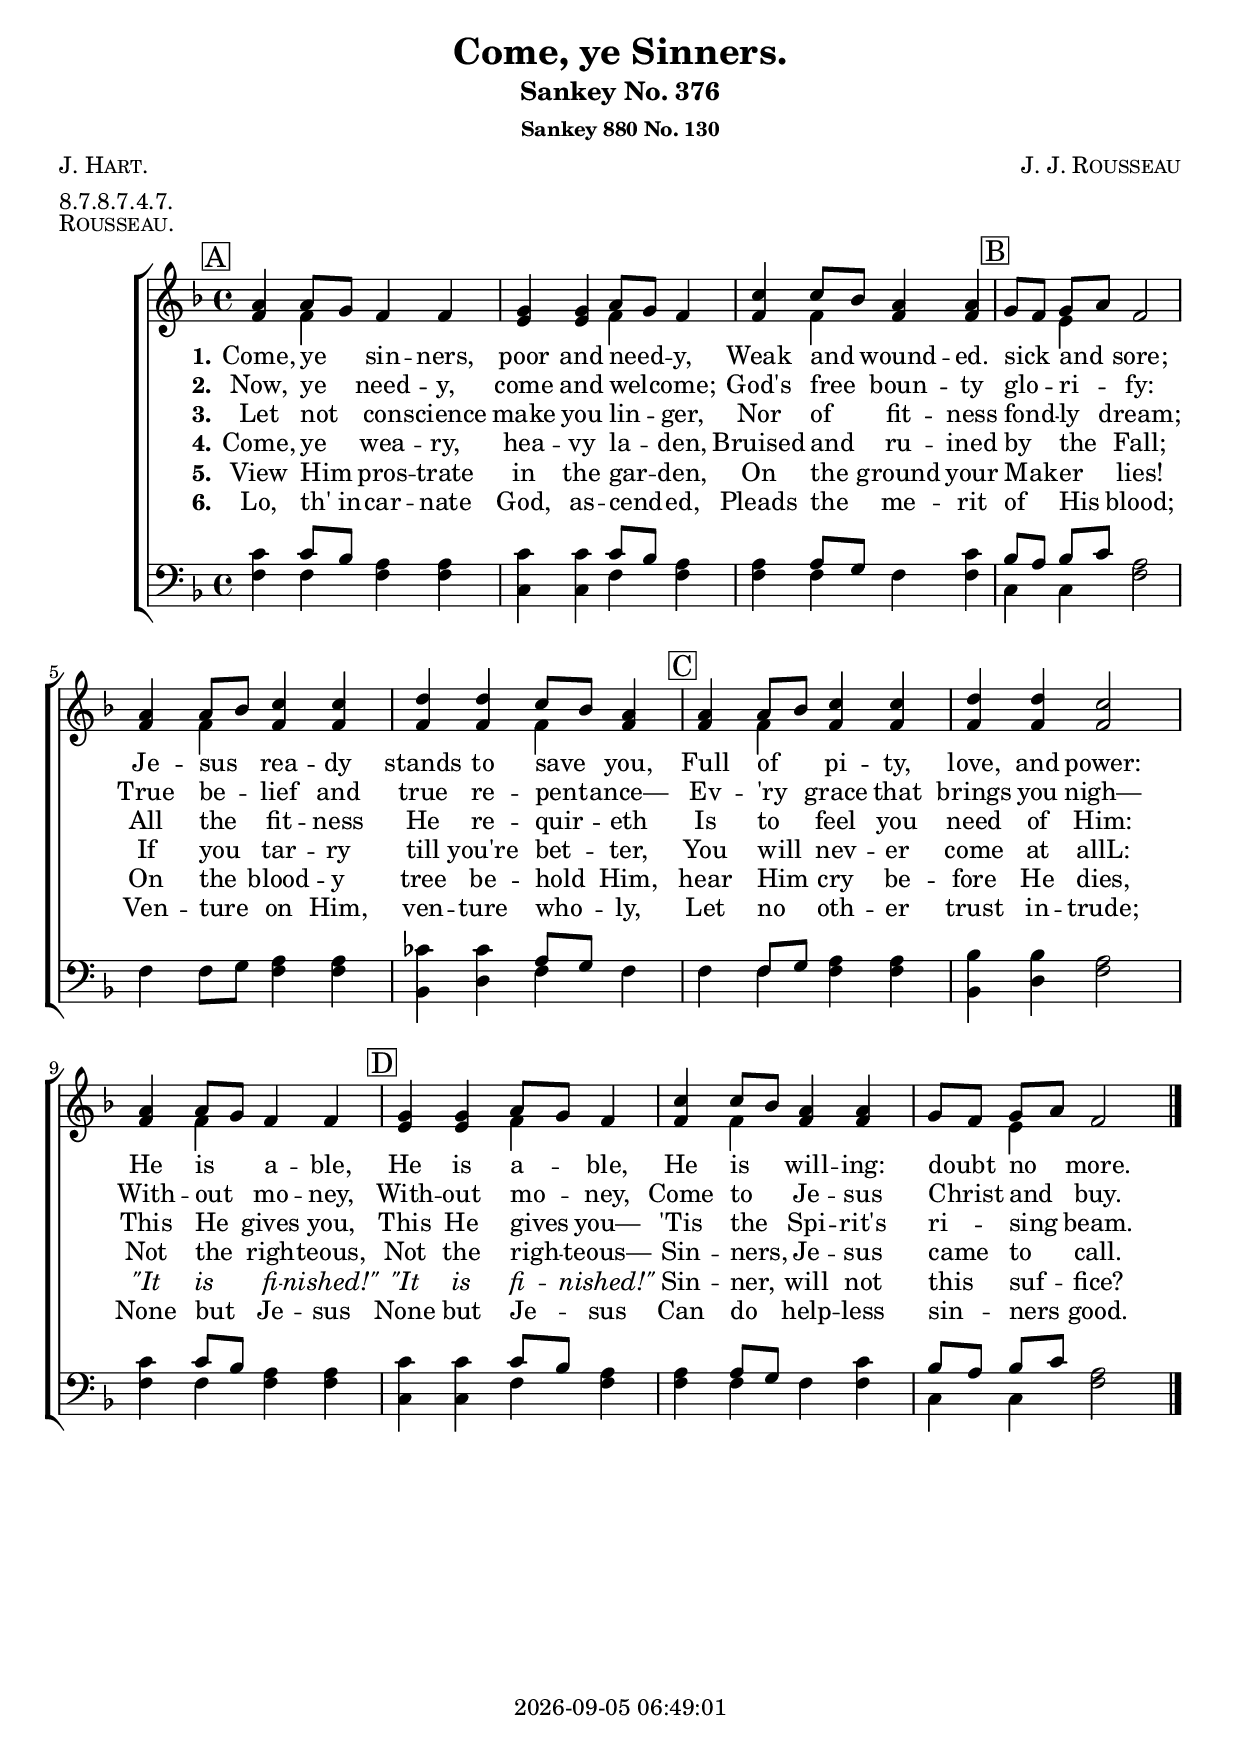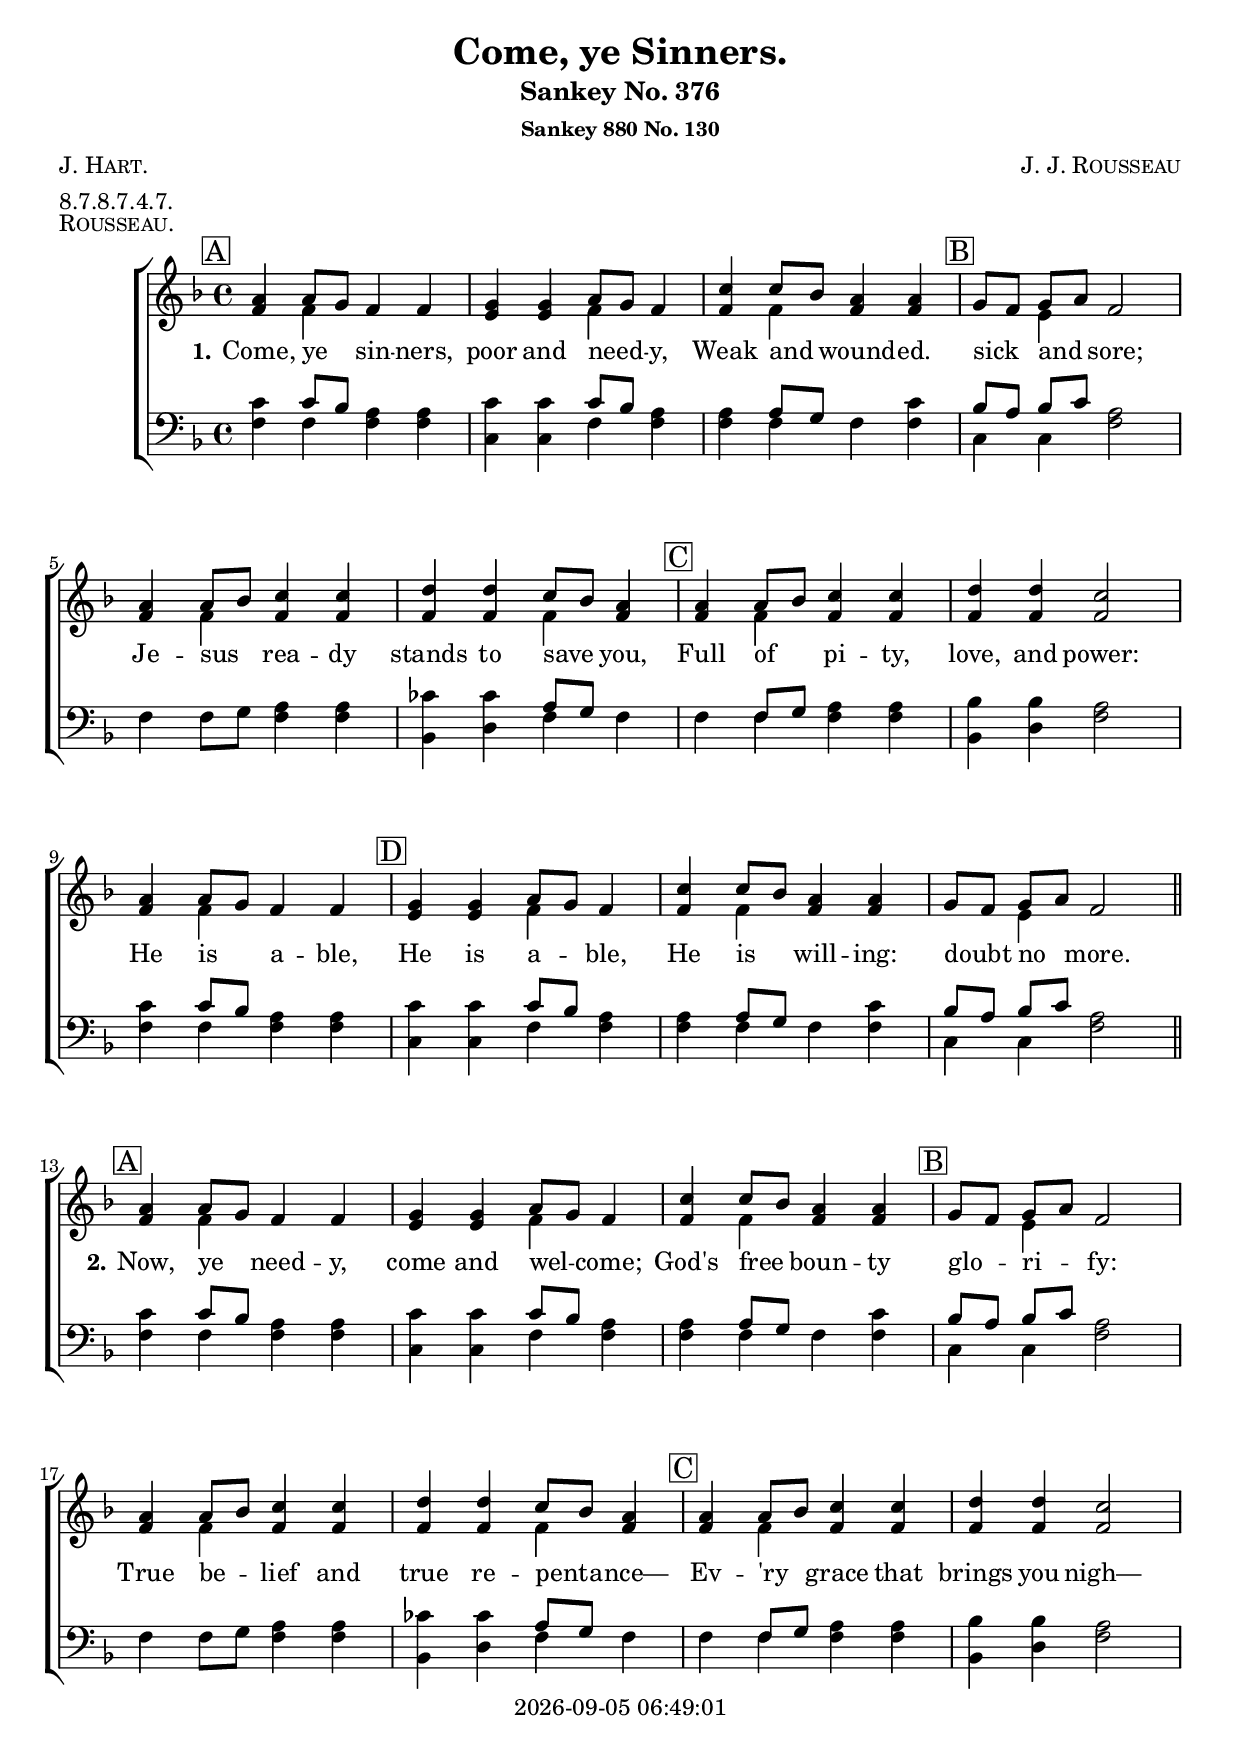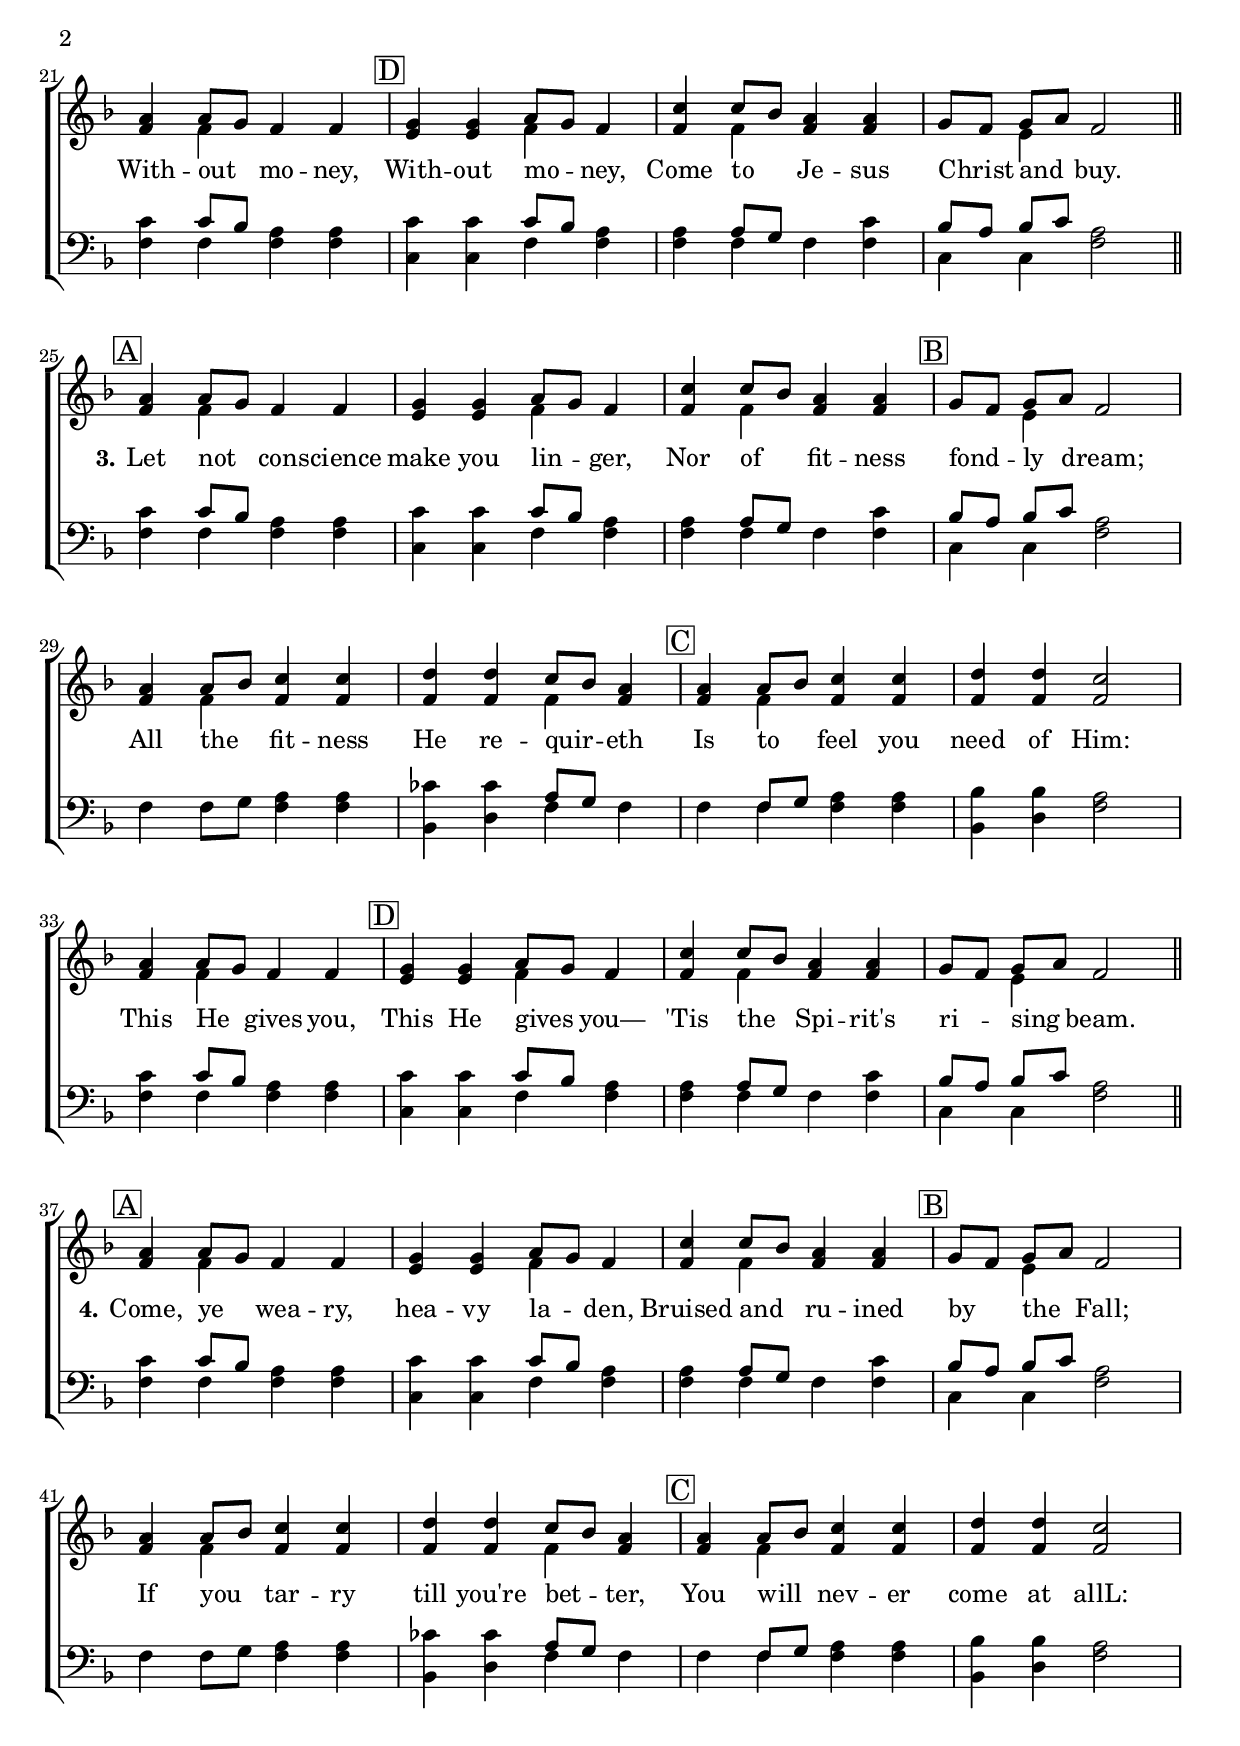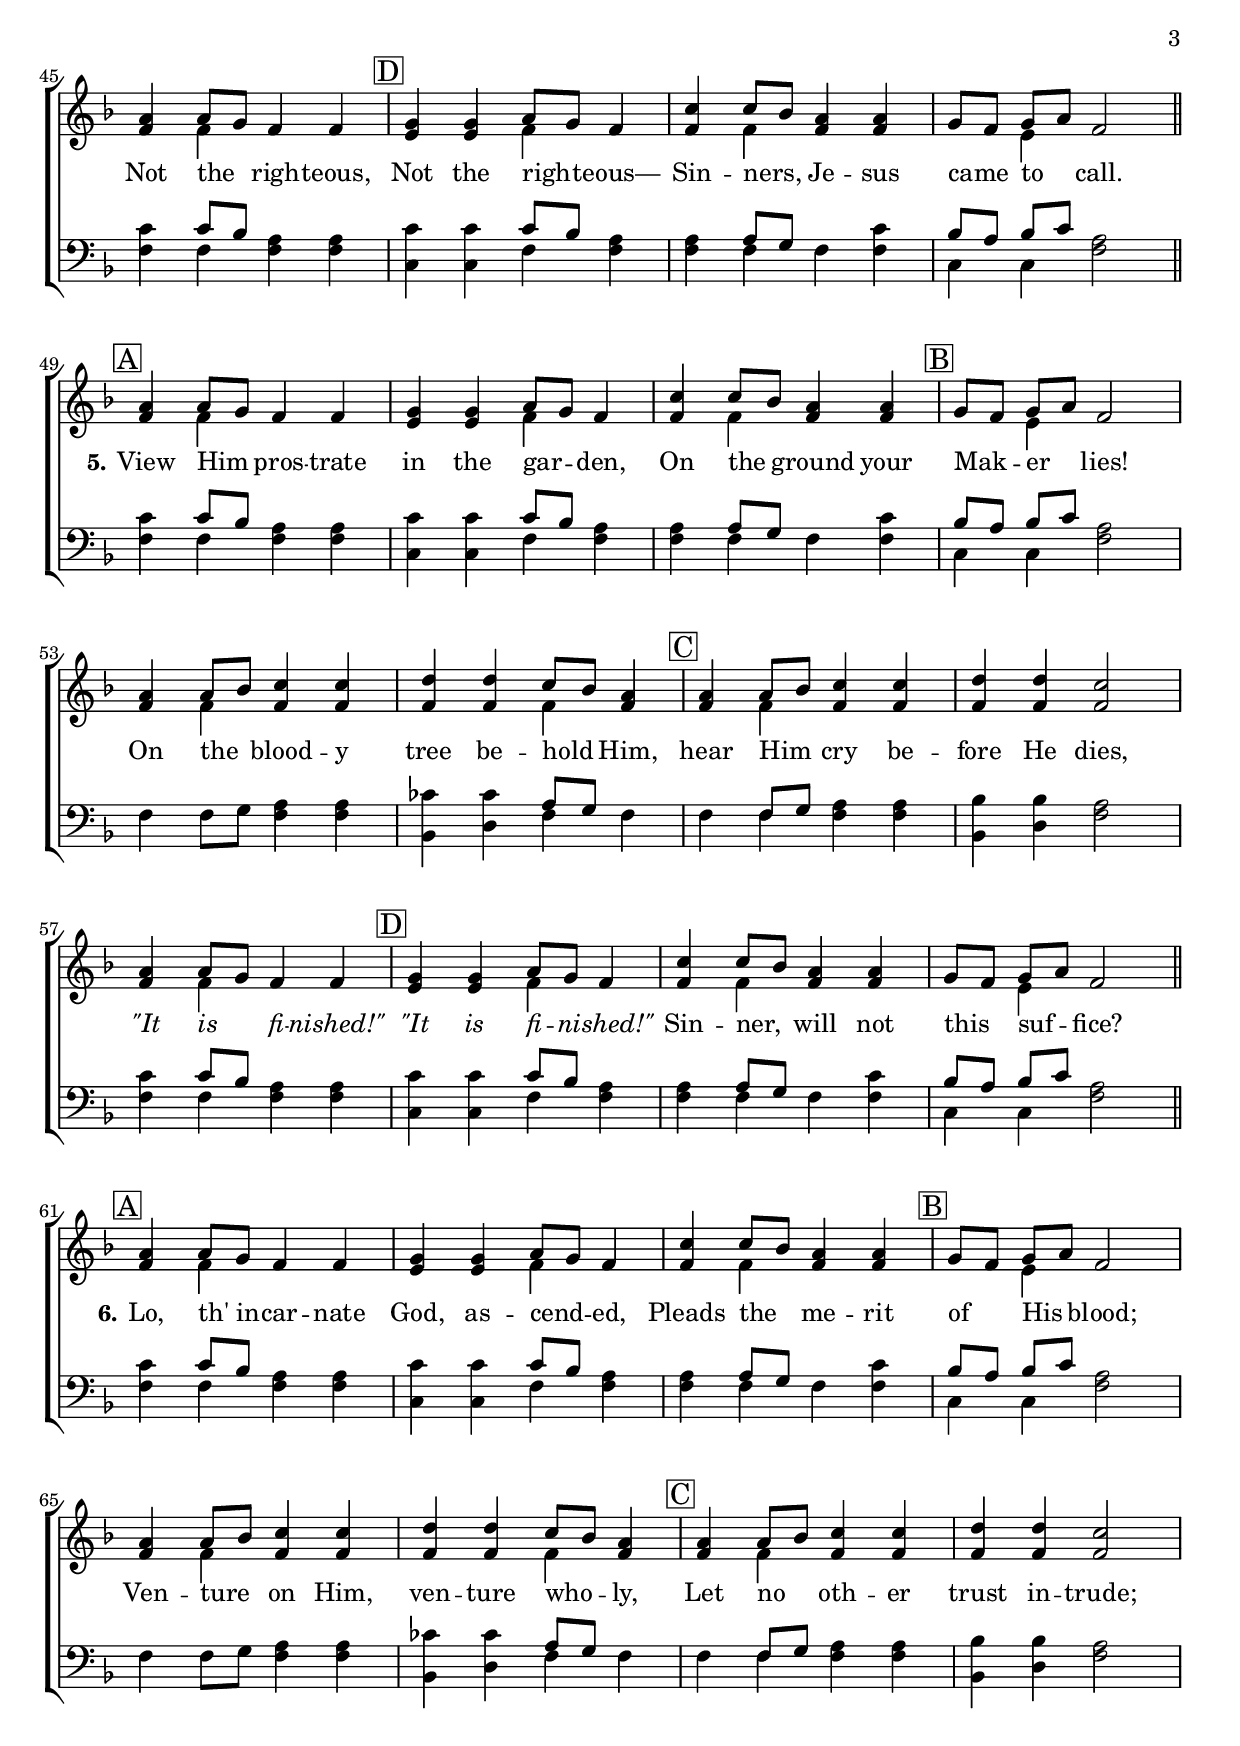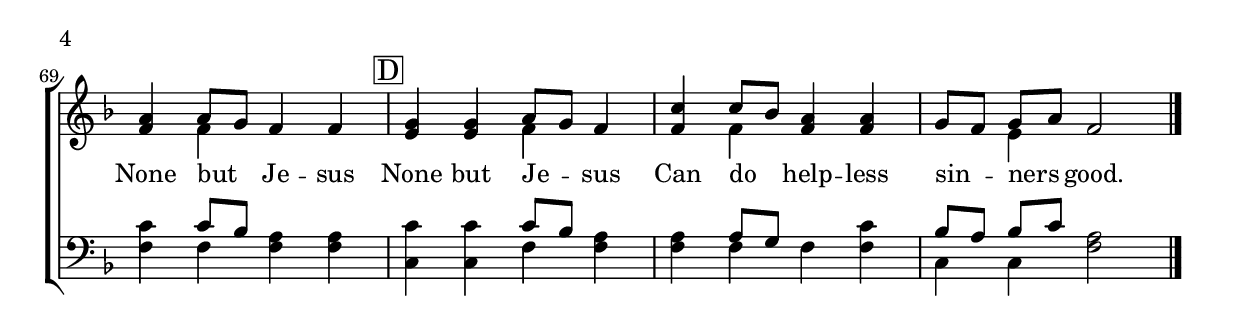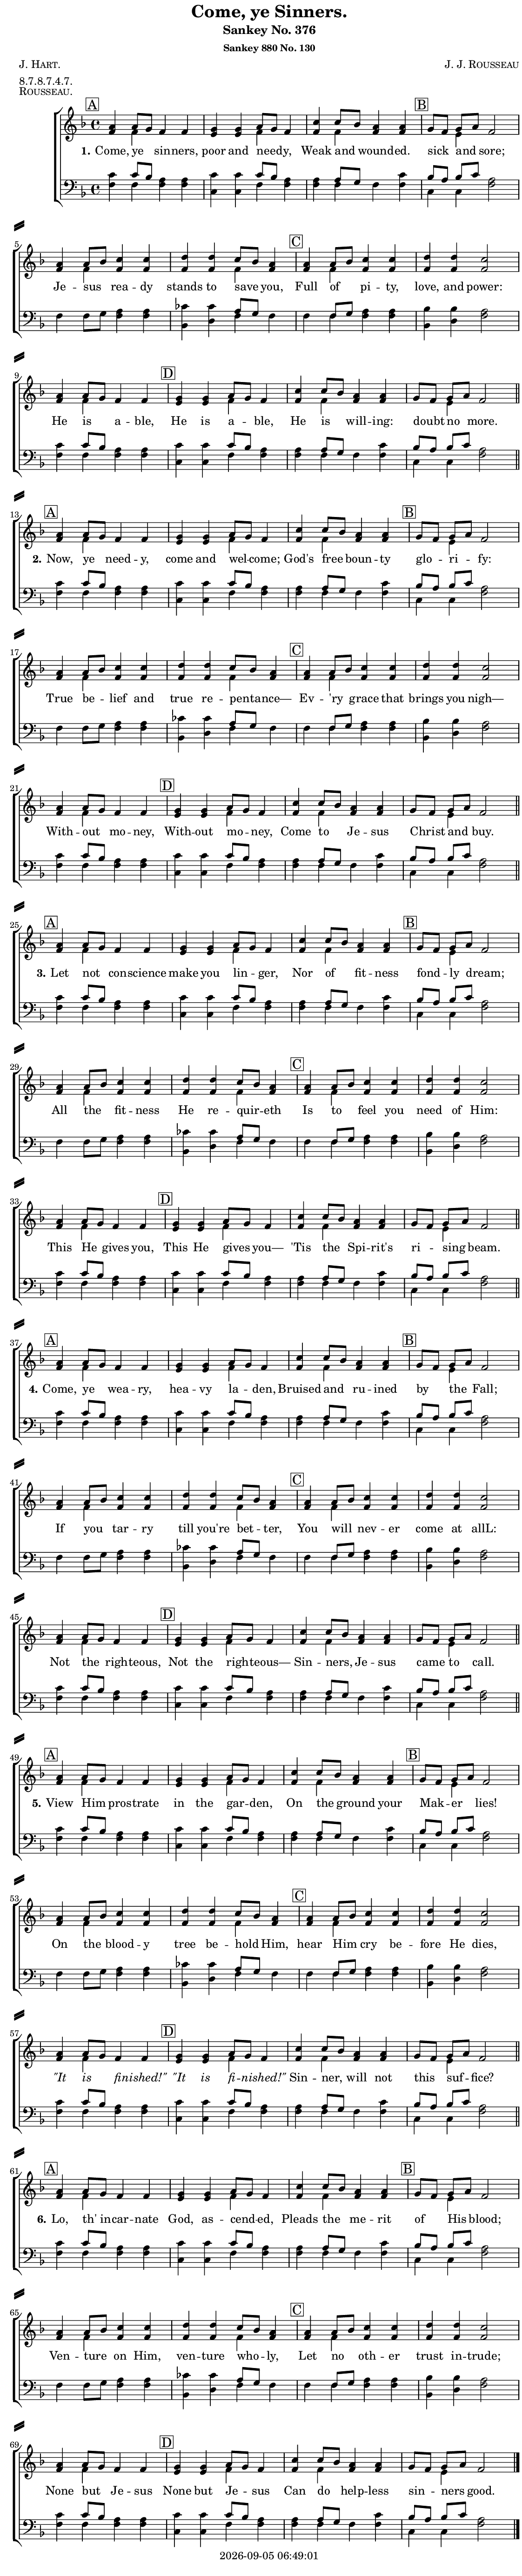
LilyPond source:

\version "2.22.1"

\include "articulate.ly"

today = #(strftime "%Y-%m-%d %H:%M:%S" (localtime (current-time)))

\header {
% centered at top
%  dedication  = "dedication"
  title       = "Come, ye Sinners."
  subtitle    = "Sankey No. 376"
  subsubtitle = "Sankey 880 No. 130"
%  instrument  = "instrument"
  
% arrangement of following lines:
%
%  poet    composer
%  meter   arranger
%  piece       opus

  composer    = \markup\smallCaps "J. J. Rousseau"
%  arranger    = "arranger"
%  opus        = "opus"

  poet        = \markup\smallCaps "J. Hart."
  meter       = \markup\smallCaps "8.7.8.7.4.7."
  piece       = \markup\smallCaps "Rousseau."

% centered at bottom
% tagline     = "tagline" % default lilypond version
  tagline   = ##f
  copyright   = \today
}

% #(set-global-staff-size 16)

global = {
  \key f \major
  \time 4/4
}

RehearsalTrack = {
% \set Score.currentBarNumber = #5
  \mark \markup { \box "A" } s1*3
  \mark \markup { \box "B" } s1*3
  \mark \markup { \box "C" } s1*3
  \mark \markup { \box "D" } s1*3
}

TempoTrack = {
  \set Score.tempoHideNote = ##t
  \tempo 4=120
}

nl = { \bar "||" \break }

soprano = \relative {
  \autoBeamOff
  a'4 8[g] f4 4
  g4 4 a8[g] f4
  c'4 8[bes] a4 4
  g8[f] g[a] f2 % B
  a4 8[bes] c4 4
  d4 4 c8[bes] a4
  a4 8[bes] c4 4 % C
  d4 4 c2
  a4 8[g] f4 4
  g4 4 a8[g] f4 % D
  c'4 8[bes] a4 4
  g8[f] g[a] f2
}

alto = \relative {
  \autoBeamOff
  f'4 4 4 4
  e4 4 f4 4
  f4 4 4 4
  g8[f] e4 f2 % B
  f4 4 4 4
  f4 4 4 4
  f4 4 4 4 % C
  f4 4 2
  f4 4 4 4
  e4 4 f f % D
  f4 4 4 4
  g8[f] e4 f2
}

tenor = \relative {
  \autoBeamOff
  c'4 8[bes] a4 4
  c4 4 8[bes] a4
  a4 8[g] f4 c'
  bes8[a] bes[c] a2 % B
  f4 8[g] a4 4
  ces4 4 a8[g] f4
  f4 8[g] a4 4 % C
  bes4 4 a2
  c4 8[bes] a4 4
  c4 4 8[bes] a4 % D
  a4 8[g] f4 c'
  bes8[a] bes[c] a2
}

bass = \relative {
  \autoBeamOff
  f4 4 4 4
  c4 4 f f
  f4 4 4 4
  c4 4 f2 % B
  f4 8[g] f4 4
  bes,4 d f f
  f4 4 4 4 % C
  bes,4 d f2
  f4 4 4 4
  c4 4 f f % D
  f4 4 4 4
  c4 4 f2
}

nom  = {   \set ignoreMelismata = ##t }
yesm = { \unset ignoreMelismata       }

chorus = \lyricmode {
}

verses = 6

wordsOne = \lyricmode {
  \set stanza = "1."
  Come, ye sin -- ners, poor and need -- y,
  Weak and wound -- ed. sick and sore;
  Je -- sus rea -- dy stands to save you,
  Full of pi -- ty, love, and  power:
  He is a -- ble, He is a -- ble,
  He is will -- ing: doubt no more.
}
  
wordsTwo = \lyricmode {
  \set stanza = "2."
  Now, ye need -- y, come and wel -- come;
  God's free boun -- ty glo -- ri -- fy:
  True be -- lief and true re -- pent -- ance—
  Ev -- 'ry grace that brings you nigh—
  With -- out mo -- ney,
  With -- out mo -- ney,
  Come to Je -- sus Christ and buy.
}
  
wordsThree = \lyricmode {
  \set stanza = "3."
  Let not con -- science make you lin -- ger,
  Nor of fit -- ness fond -- ly dream;
  All the fit -- ness He re -- quir -- eth
  Is to feel you need of Him:
  This He gives you,
  This He gives you—
  'Tis the Spi -- rit's ri -- sing beam.
}
  
wordsFour = \lyricmode {
  \set stanza = "4."
  Come, ye wea -- ry, hea -- vy la -- den,
  Bruised and ru -- ined by the Fall;
  If you tar -- ry till you're bet -- ter,
  You will nev -- er come at allL:
  Not the righ -- teous,
  Not the righ -- teous—
  Sin -- ners, Je -- sus came to call.
}
  
wordsFive = \lyricmode {
  \set stanza = "5."
  View Him pros -- trate in the gar -- den,
  On the ground your Mak -- er lies!
  On the blood -- y tree be -- hold Him,
  hear Him cry be -- fore He dies,
  \markup\italic "\"It" \markup\italic is \markup\italic fi -- \markup\italic "nished!\""
  \markup\italic "\"It" \markup\italic is \markup\italic fi -- \markup\italic "nished!\""
  Sin -- ner, will not this suf -- fice?
}
  
wordsSix = \lyricmode {
  \set stanza = "6."
  Lo, "th' in" -- car -- nate God, as -- cend -- ed,
  Pleads the me -- rit of His blood;
  Ven -- ture on Him, ven -- ture who -- ly,
  Let no oth -- er trust in -- trude;
  None but Je -- sus
  None but Je -- sus
  Can do help -- less sin -- ners good.
}
  
wordsMidi = \lyricmode {
  \set stanza = "1."
  "Come, " "ye " sin "ners, " "poor " "and " need "y, "
  "\nWeak " "and " wound "ed. " "sick " "and " "sore; "
  "\nJe" "sus " rea "dy " "stands " "to " "save " "you, "
  "\nFull " "of " pi "ty, " "love, " "and "  "power: "
  "\nHe " "is " a "ble, " "He " "is " a "ble, "
  "\nHe " "is " will "ing: " "doubt " "no " "more. "

  \set stanza = "2."
  "\nNow, " "ye " need "y, " "come " "and " wel "come; "
  "\nGod's " "free " boun "ty " glo ri "fy: "
  "\nTrue " be "lief " "and " "true " re pent "ance— "
  "\nEv" "'ry " "grace " "that " "brings " "you " "nigh— "
  "\nWith" "out " mo "ney, "
  "\nWith" "out " mo "ney, "
  "\nCome " "to " Je "sus " "Christ " "and " "buy. "

  \set stanza = "3."
  "\nLet " "not " con "science " "make " "you " lin "ger, "
  "\nNor " "of " fit "ness " fond "ly " "dream; "
  "\nAll " "the " fit "ness " "He " re quir "eth "
  "\nIs " "to " "feel " "you " "need " "of " "Him: "
  "\nThis " "He " "gives " "you, "
  "\nThis " "He " "gives " "you— "
  "\n'Tis " "the " Spi "rit's " ri "sing " "beam. "

  \set stanza = "4."
  "\nCome, " "ye " wea "ry, " hea "vy " la "den, "
  "\nBruised " "and " ru "ined " "by " "the " "Fall; "
  "\nIf " "you " tar "ry " "till " "you're " bet "ter, "
  "\nYou " "will " nev "er " "come " "at " "allL: "
  "\nNot " "the " righ "teous, "
  "\nNot " "the " righ "teous— "
  "\nSin" "ners, " Je "sus " "came " "to " "call. "

  \set stanza = "5."
  "\nView " "Him " pros "trate " "in " "the " gar "den, "
  "\nOn " "the " "ground " "your " Mak "er " "lies! "
  "\nOn " "the " blood "y " "tree " be "hold " "Him, "
  "\nhear " "Him " "cry " be "fore " "He " "dies, "
  "\n\"It " "is " fi "nished!\" "
  "\n\"It " "is " fi "nished!\" "
  "\nSin" "ner, " "will " "not " "this " suf "fice? "

  \set stanza = "6."
  "\nLo, " "th' in" car "nate " "God, " as cend "ed, "
  "\nPleads " "the " me "rit " "of " "His " "blood; "
  "\nVen" "ture " "on " "Him, " ven "ture " who "ly, "
  "\nLet " "no " oth "er " "trust " in "trude; "
  "\nNone " "but " Je "sus "
  "\nNone " "but " Je "sus "
  "\nCan " "do " help "less " sin "ners " "good. "
}

\book {
  \bookOutputSuffix "midi"
  \score {
%    \articulate
        \new ChoirStaff <<
                                % Soprano staff
          \new Staff = soprano
          <<
            \new Voice { \repeat unfold \verses \TempoTrack     }
            \new Voice { \global \repeat unfold \verses \soprano \bar "|." }
            \addlyrics \wordsMidi
          >>
                                % Alto staff
          \new Staff = alto
          <<
            \new Voice { \global \repeat unfold \verses { \alto \nl } \bar "|." }
          >>
                                % Tenor staff
          \new Staff = tenor
          <<
            \clef "treble_8"
            \new Voice { \global \repeat unfold \verses \tenor }
          >>
                                % Bass staff
          \new Staff = bass
          <<
            \clef "bass"
            \new Voice { \global \repeat unfold \verses \bass }
          >>
        >>
    \midi {}
  }
}

\book {
  \bookOutputSuffix "repeat"
  \score {
        \new ChoirStaff <<
                                  % Joint soprano/alto staff
          \new Staff \with { printPartCombineTexts = ##f }
          <<
            \new Voice \RehearsalTrack
            \new Voice \TempoTrack
            \new NullVoice = "aligner" \soprano
            \new Voice = "women" \partCombine { \global \soprano \bar "|." } { \global \alto }
            \new Lyrics \lyricsto "aligner" { \wordsOne \chorus }
            \new Lyrics \lyricsto "aligner"   \wordsTwo
            \new Lyrics \lyricsto "aligner"   \wordsThree
            \new Lyrics \lyricsto "aligner"   \wordsFour
            \new Lyrics \lyricsto "aligner"   \wordsFive
            \new Lyrics \lyricsto "aligner"   \wordsSix
          >>
                                  % Joint tenor/bass staff
          \new Staff \with { printPartCombineTexts = ##f }
          <<
            \clef "bass"
            \new Voice = "men" \partCombine { \global \tenor } { \global \bass }
          >>
        >>
    \layout {
      indent = 1.5\cm
      \pointAndClickOff
      \context {
        \Staff \RemoveAllEmptyStaves
      }
    }
  }
}

\book {
  \bookOutputSuffix "single"
  \score {
        \new ChoirStaff <<
                                  % Joint soprano/alto staff
          \new Staff \with { printPartCombineTexts = ##f }
          <<
            \new Voice { \repeat unfold \verses \RehearsalTrack }
            \new Voice { \repeat unfold \verses \TempoTrack }
            \new NullVoice = "aligner" { \repeat unfold \verses \soprano }
            \new Voice = "women" \partCombine { \global \repeat unfold \verses \soprano \bar "|." }
                                               { \global \repeat unfold \verses { \alto \nl } \bar "|." }
            \new Lyrics \lyricsto "aligner" { \wordsOne   \chorus
                                              \wordsTwo   \chorus
                                              \wordsThree \chorus
                                              \wordsFour  \chorus
                                              \wordsFive  \chorus
                                              \wordsSix   \chorus
                                            }
          >>
                                  % Joint tenor/bass staff
          \new Staff \with { printPartCombineTexts = ##f }
          <<
            \clef "bass"
            \new Voice = "men" \partCombine { \global \repeat unfold \verses \tenor }
                                            { \global \repeat unfold \verses \bass }
          >>
        >>
    \layout {
      indent = 1.5\cm
      \pointAndClickOff
      \context {
        \Staff \RemoveAllEmptyStaves
      }
    }
  }
}

\book {
  \bookOutputSuffix "singlepage"
  \paper {
    top-margin = 0
    left-margin = 7
    right-margin = 1
    paper-width = 190\mm
    page-breaking = #ly:one-page-breaking
    system-system-spacing.basic-distance = #15
    system-separator-markup = \slashSeparator
  }
  \score {
        \new ChoirStaff <<
                                  % Joint soprano/alto staff
          \new Staff \with { printPartCombineTexts = ##f }
          <<
            \new Voice { \repeat unfold \verses \RehearsalTrack }
            \new Voice { \repeat unfold \verses \TempoTrack }
            \new NullVoice = "aligner" { \repeat unfold \verses \soprano }
            \new Voice = "women" \partCombine { \global \repeat unfold \verses \soprano \bar "|." }
                                               { \global \repeat unfold \verses { \alto \nl } \bar "|." }
            \new Lyrics \lyricsto "aligner" { \wordsOne   \chorus
                                              \wordsTwo   \chorus
                                              \wordsThree \chorus
                                              \wordsFour  \chorus
                                              \wordsFive  \chorus
                                              \wordsSix   \chorus
                                            }
          >>
                                  % Joint tenor/bass staff
          \new Staff \with { printPartCombineTexts = ##f }
          <<
            \clef "bass"
            \new Voice = "men" \partCombine { \global \repeat unfold \verses \tenor }
                                            { \global \repeat unfold \verses \bass }
          >>
        >>
    \layout {
      indent = 1.5\cm
      \pointAndClickOff
      \context {
        \Staff \RemoveAllEmptyStaves
      }
    }
  }
}
